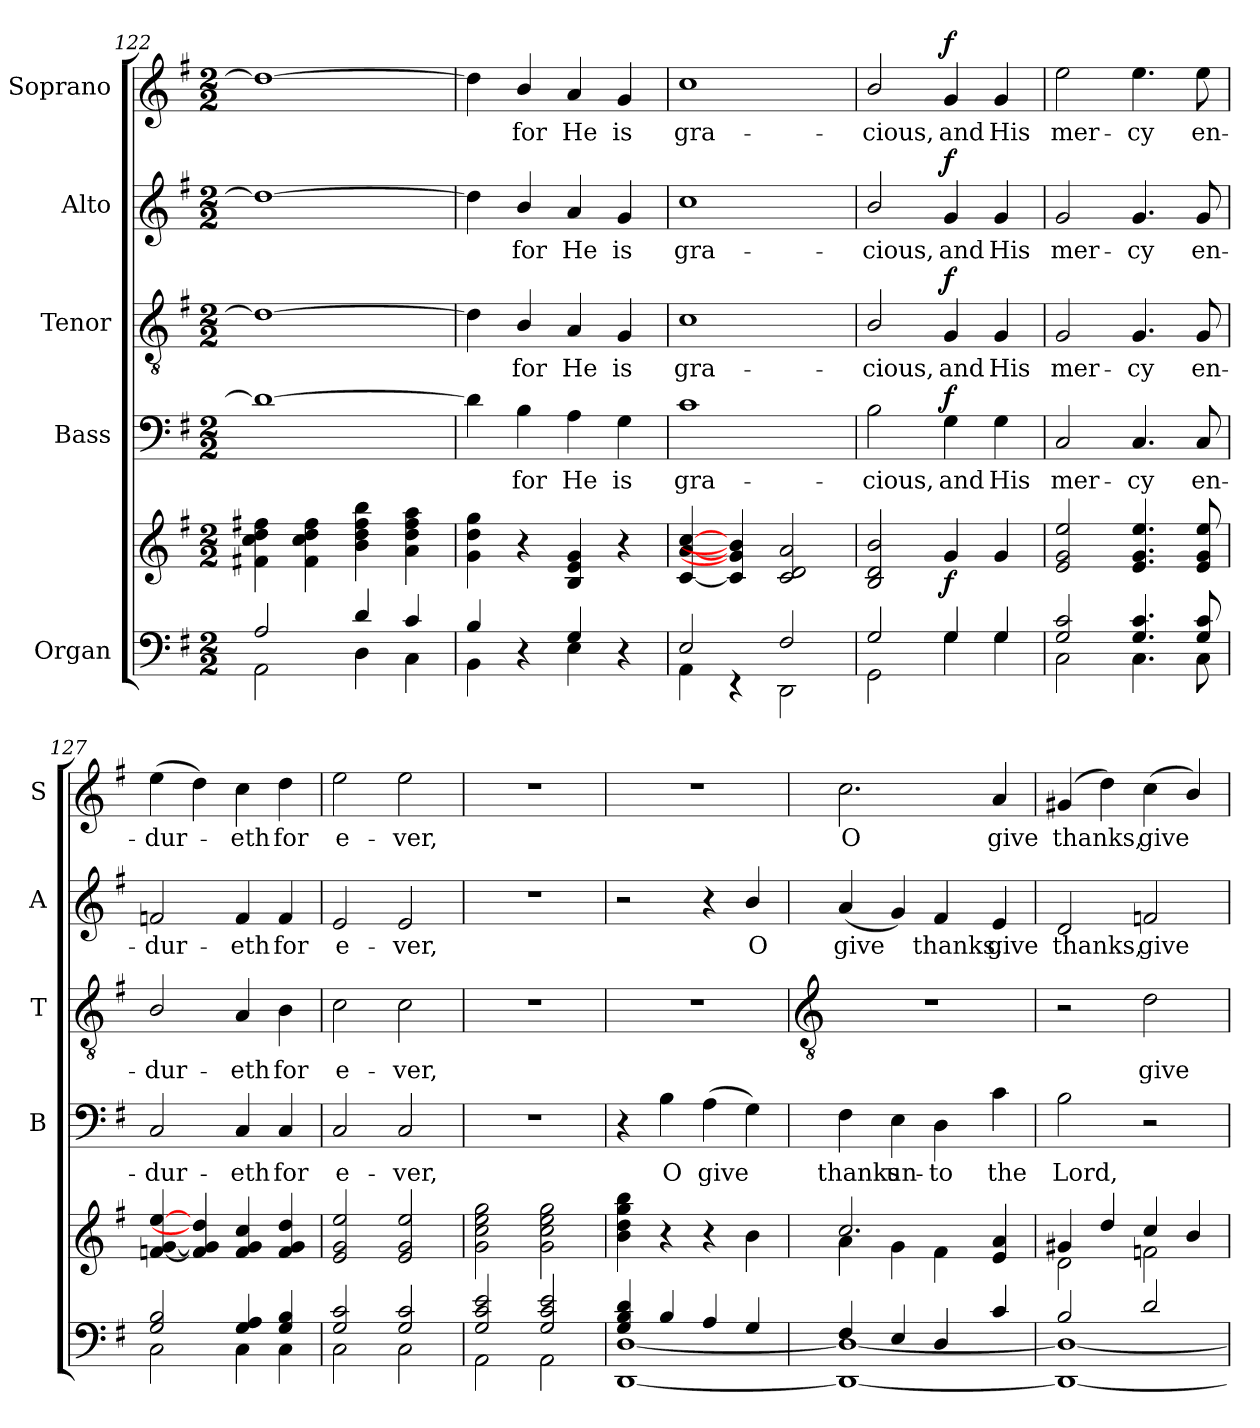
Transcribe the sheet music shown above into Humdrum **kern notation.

**kern	**kern	**dynam	**kern	**text	**dynam	**kern	**text	**dynam	**kern	**text	**dynam	**kern	**text	**dynam
*part5	*part5	*part5	*part4	*part4	*part4	*part3	*part3	*part3	*part2	*part2	*part2	*part1	*part1	*part1
*staff6	*staff5	*staff5/6	*staff4	*staff4	*staff4	*staff3	*staff3	*staff3	*staff2	*staff2	*staff2	*staff1	*staff1	*staff1
*I"Organ	*	*	*I"Bass	*	*	*I"Tenor	*	*	*I"Alto	*	*	*I"Soprano	*	*
*	*	*	*I'B	*	*	*I'T	*	*	*I'A	*	*	*I'S	*	*
!!LO:LB:g=z
*clefF4	*clefG2	*	*clefF4	*	*	*clefGv2	*	*	*clefG2	*	*	*clefG2	*	*
*k[f#]	*k[f#]	*	*k[f#]	*	*	*k[f#]	*	*	*k[f#]	*	*	*k[f#]	*	*
*G:	*G:	*	*G:	*	*	*G:	*	*	*G:	*	*	*G:	*	*
*M2/2	*M2/2	*	*M2/2	*	*	*M2/2	*	*	*M2/2	*	*	*M2/2	*	*
=122	=122	=122	=122	=122	=122	=122	=122	=122	=122	=122	=122	=122	=122	=122
*^	*	*	*	*	*	*	*	*	*	*	*	*	*	*
2A/	2AA\	4f#X 4cc 4dd 4ff#X	.	1d_	.	.	1d_	.	.	1dd_	.	.	1dd_	.	.
.	.	4f# 4cc 4dd 4ff#	.	.	.	.	.	.	.	.	.	.	.	.	.
4d/	4D\	4b 4dd 4ff# 4bb	.	.	.	.	.	.	.	.	.	.	.	.	.
4c/	4C\	4a 4dd 4ff# 4aa	.	.	.	.	.	.	.	.	.	.	.	.	.
=123	=123	=123	=123	=123	=123	=123	=123	=123	=123	=123	=123	=123	=123	=123	=123
4B/	4BB\	4g 4dd 4gg	.	4d]	.	.	4d]	.	.	4dd]	.	.	4dd]	.	.
!	!	!	!	!	!LO:LY:b	!	!	!LO:LY:b	!	!	!LO:LY:b	!	!	!LO:LY:b	!
4r	4ryy	4r	.	4B\	for	.	4B/	for	.	4b/	for	.	4b/	for	.
!	!	!	!	!	!LO:LY:b	!	!	!LO:LY:b	!	!	!LO:LY:b	!	!	!LO:LY:b	!
4G/	4E\	4B 4e 4g	.	4A	He	.	4A	He	.	4a	He	.	4a	He	.
!	!	!	!	!	!LO:LY:b	!	!	!LO:LY:b	!	!	!LO:LY:b	!	!	!LO:LY:b	!
4r	4ryy	4r	.	4G	is	.	4G	is	.	4g	is	.	4g	is	.
=124	=124	=124	=124	=124	=124	=124	=124	=124	=124	=124	=124	=124	=124	=124	=124
!	!	!	!	!	!LO:LY:b	!	!	!LO:LY:b	!	!	!LO:LY:b	!	!	!LO:LY:b	!
2E/	4AA\	[4c [4a [4cc	.	1c	gra-	.	1c	gra-	.	1cc	gra-	.	1cc	gra-	.
.	4r	4c] 4g] 4b]	.	.	.	.	.	.	.	.	.	.	.	.	.
2F#/	2DD\	2c 2d 2a	.	.	.	.	.	.	.	.	.	.	.	.	.
=125	=125	=125	=125	=125	=125	=125	=125	=125	=125	=125	=125	=125	=125	=125	=125
!	!	!	!	!	!LO:LY:b	!	!	!LO:LY:b	!	!	!LO:LY:b	!	!	!LO:LY:b	!
2G/	2GG\	2B 2d 2b	.	2B\	-cious,	.	2B/	-cious,	.	2b/	-cious,	.	2b/	-cious,	.
!	!	!	!LO:DY:b	!	!LO:LY:b	!LO:DY:b	!	!LO:LY:b	!LO:DY:b	!	!LO:LY:b	!LO:DY:b	!	!LO:LY:b	!LO:DY:b
4G/	4G\	4g	f	4G	and	f	4G	and	f	4g	and	f	4g	and	f
!	!	!	!	!	!LO:LY:b	!	!	!LO:LY:b	!	!	!LO:LY:b	!	!	!LO:LY:b	!
4G/	4G\	4g	.	4G	His	.	4G	His	.	4g	His	.	4g	His	.
=126	=126	=126	=126	=126	=126	=126	=126	=126	=126	=126	=126	=126	=126	=126	=126
!	!	!	!	!	!LO:LY:b	!	!	!LO:LY:b	!	!	!LO:LY:b	!	!	!LO:LY:b	!
2G/ 2c/	2C\	2e 2g 2ee	.	2C	mer-	.	2G	mer-	.	2g	mer-	.	2ee	mer-	.
!	!	!	!	!	!LO:LY:b	!	!	!LO:LY:b	!	!	!LO:LY:b	!	!	!LO:LY:b	!
4.G/ 4.c/	4.C\	4.e 4.g 4.ee	.	4.C	-cy	.	4.G	-cy	.	4.g	-cy	.	4.ee	-cy	.
!	!	!	!	!	!LO:LY:b	!	!	!LO:LY:b	!	!	!LO:LY:b	!	!	!LO:LY:b	!
8G/ 8c/	8C\	8e 8g 8ee	.	8C	en-	.	8G	en-	.	8g	en-	.	8ee	en-	.
=127	=127	=127	=127	=127	=127	=127	=127	=127	=127	=127	=127	=127	=127	=127	=127
!	!	!	!	!	!LO:LY:b	!	!	!LO:LY:b	!	!	!LO:LY:b	!	!	!LO:LY:b	!
2G/ 2B/	2C\	[4fn [4g [4ee	.	2C/	-dur-	.	2B/	-dur-	.	2fn	-dur-	.	(>4ee	-dur-	.
.	.	4f] 4g] 4dd]	.	.	.	.	.	.	.	.	.	.	4dd)	.	.
!	!	!	!	!	!LO:LY:b	!	!	!LO:LY:b	!	!	!LO:LY:b	!	!	!LO:LY:b	!
4G/ 4A/	4C\	4f 4g 4cc	.	4C	-eth	.	4A	-eth	.	4f	-eth	.	4cc	eth	.
!	!	!	!	!	!LO:LY:b	!	!	!LO:LY:b	!	!	!LO:LY:b	!	!	!LO:LY:b	!
4G/ 4B/	4C\	4f 4g 4dd	.	4C	for	.	4B	for	.	4f	for	.	4dd	for	.
=128	=128	=128	=128	=128	=128	=128	=128	=128	=128	=128	=128	=128	=128	=128	=128
!	!	!	!	!	!LO:LY:b	!	!	!LO:LY:b	!	!	!LO:LY:b	!	!	!LO:LY:b	!
2G/ 2c/	2C\	2e 2g 2ee	.	2C	e-	.	2c	e-	.	2e	e-	.	2ee	e-	.
!	!	!	!	!	!LO:LY:b	!	!	!LO:LY:b	!	!	!LO:LY:b	!	!	!LO:LY:b	!
2G/ 2c/	2C\	2e 2g 2ee	.	2C	-ver,	.	2c	-ver,	.	2e	-ver,	.	2ee	-ver,	.
=129	=129	=129	=129	=129	=129	=129	=129	=129	=129	=129	=129	=129	=129	=129	=129
2G/ 2c/ 2e/	2AA\	2g 2cc 2ee 2gg	.	1r	.	.	1r	.	.	1r	.	.	1r	.	.
2G/ 2c/ 2e/	2AA\	2g 2cc 2ee 2gg	.	.	.	.	.	.	.	.	.	.	.	.	.
=130	=130	=130	=130	=130	=130	=130	=130	=130	=130	=130	=130	=130	=130	=130	=130
4G/ 4B/ 4d/	[1DD\ [1D\	4b 4dd 4gg 4bb	.	4r	.	.	1r	.	.	2r	.	.	1r	.	.
!	!	!	!	!	!LO:LY:b	!	!	!	!	!	!	!	!	!	!
4B/	.	4r	.	4B	O	.	.	.	.	.	.	.	.	.	.
!	!	!	!	!	!LO:LY:b	!	!	!	!	!	!	!	!	!	!
4A/	.	4r	.	(>4A	give	.	.	.	.	4r	.	.	.	.	.
!	!	!	!	!	!	!	!	!	!	!	!LO:LY:b	!	!	!	!
4G/	.	4b	.	4G)	.	.	.	.	.	4b/	O	.	.	.	.
!!LO:LB:g=z
=131	=131	=131	=131	=131	=131	=131	=131	=131	=131	=131	=131	=131	=131	=131	=131
*	*	*	*	*	*	*	*clefGv2	*	*	*	*	*	*	*	*
*	*	*^	*	*	*	*	*	*	*	*	*	*	*	*	*
!	!	!	!	!	!	!LO:LY:b	!	!	!	!	!	!LO:LY:b	!	!	!LO:LY:b	!
4F#/	1DD\_ 1D\_	2.cc/	4a\	.	4F#	thanks	.	1r	.	.	(<4a	give	.	2.cc	O	.
!	!	!	!	!	!	!LO:LY:b	!	!	!	!	!	!	!	!	!	!
4E/	.	.	4g\	.	4E	un-	.	.	.	.	4g)	.	.	.	.	.
!	!	!	!	!	!	!LO:LY:b	!	!	!	!	!	!LO:LY:b	!	!	!	!
4D/	.	.	4f#\	.	4D	-to	.	.	.	.	4f#	thanks,	.	.	.	.
!	!	!	!	!	!	!LO:LY:b	!	!	!	!	!	!LO:LY:b	!	!	!LO:LY:b	!
4c/	.	4e 4a	4ryy	.	4c	the	.	.	.	.	4e	give	.	4a	give	.
=132	=132	=132	=132	=132	=132	=132	=132	=132	=132	=132	=132	=132	=132	=132	=132	=132
!	!	!	!	!	!	!LO:LY:b	!	!	!	!	!	!LO:LY:b	!	!	!LO:LY:b	!
2B/	1DD\_ 1D\_	4g#X	2d\	.	2B	Lord,	.	2r	.	.	2d	thanks,	.	(<4g#X	thanks,	.
.	.	4dd/	.	.	.	.	.	.	.	.	.	.	.	4dd)	.	.
!	!	!	!	!	!	!	!	!	!LO:LY:b	!	!	!LO:LY:b	!	!	!LO:LY:b	!
2d/	.	4cc/	2fn\	.	2r	.	.	2d	give	.	2fn	give	.	(<4cc	give	.
.	.	4b/	.	.	.	.	.	.	.	.	.	.	.	4b/)	.	.
*v	*v	*	*	*	*	*	*	*	*	*	*	*	*	*	*	*
*	*v	*v	*	*	*	*	*	*	*	*	*	*	*	*	*
=	=	=	=	=	=	=	=	=	=	=	=	=	=	=
*-	*-	*-	*-	*-	*-	*-	*-	*-	*-	*-	*-	*-	*-	*-
